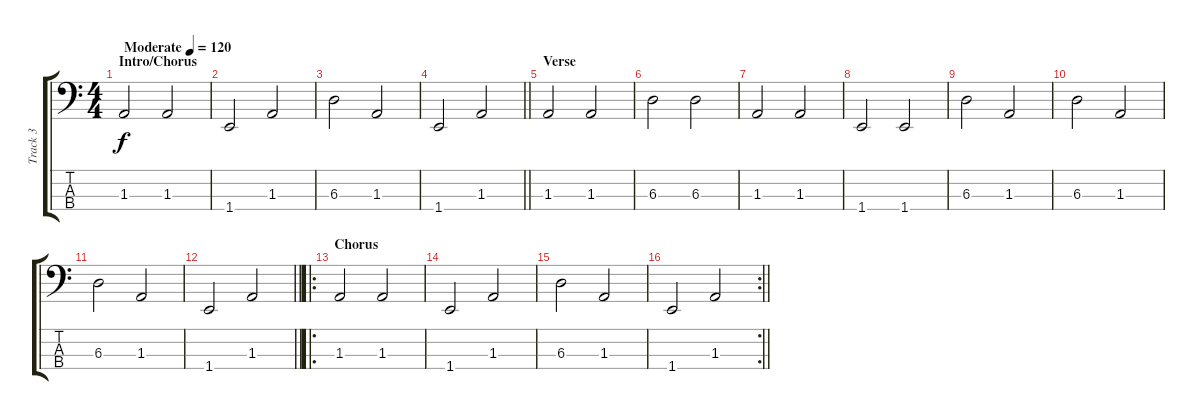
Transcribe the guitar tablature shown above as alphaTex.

\track ("Track 3" "Track 3") {instrument electricbassfinger}
\staff {score tabs}
\tuning (Gb2 Db2 Ab1 Eb1) {hide}
\ts (4 4)
\section ("" "Intro/Chorus")
\tempo (120 "Moderate")
\clef f4
\ks c
1.3.2{dy f instrument electricbassfinger} 1.3.2 |
1.4.2 1.3.2 |
6.3.2 1.3.2 |
\barLineRight lightlight
1.4.2 1.3.2 |
\section ("" "Verse")
1.3.2 1.3.2 |
6.3.2 6.3.2 |
1.3.2 1.3.2 |
1.4.2 1.4.2 |
6.3.2 1.3.2 |
6.3.2 1.3.2 |
6.3.2 1.3.2 |
\barLineRight lightlight
1.4.2 1.3.2 |
\ro
\section ("" "Chorus")
1.3.2 1.3.2 |
1.4.2 1.3.2 |
6.3.2 1.3.2 |
\rc 2
\barLineRight lightlight
1.4.2 1.3.2
